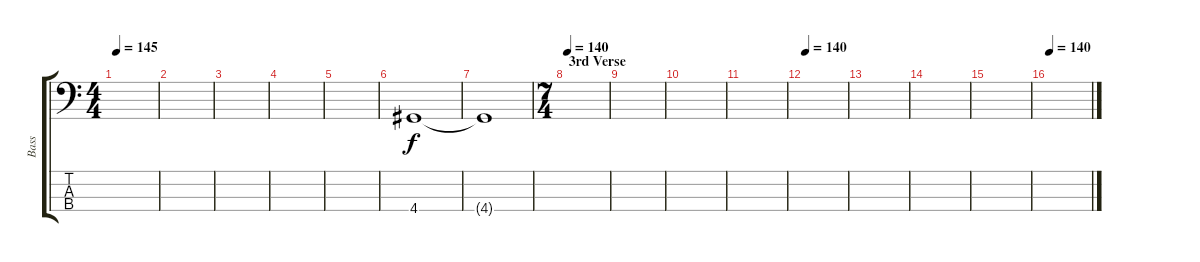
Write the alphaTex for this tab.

\track ("Bass" "Bass") {instrument electricbassfinger}
\staff {score tabs}
\tuning (G2 D2 A1 E1) {hide}
\ts (4 4)
\tempo 145
\clef f4
\ks c
|
|
|
|
|
4.4.1 |
4.4{t}.1 |
\ts (7 4)
\section ("" "3rd Verse")
\tempo 140
|
|
|
|
\tempo 140
|
|
|
|
\tempo 140
